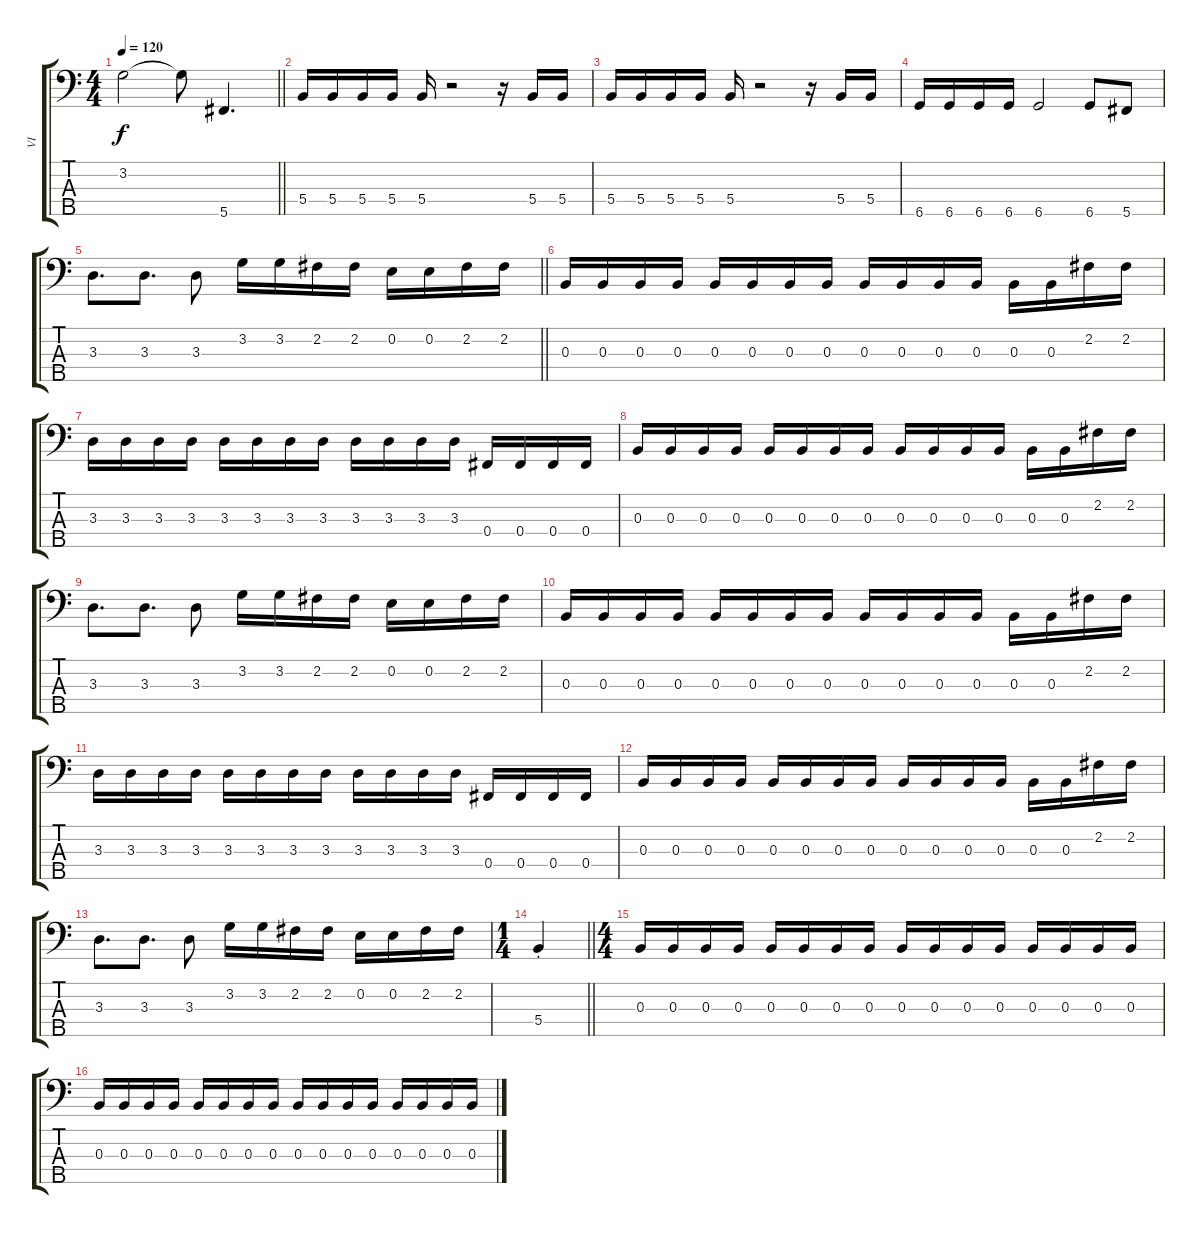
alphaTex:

\track ("VI" "VI") {instrument electricbassfinger}
\staff {score tabs}
\tuning (A2 E2 B1 Gb1 Db1) {hide}
\ts (4 4)
\tempo 120
\clef f4
\barLineRight lightlight
\ks c
3.2{t}.2{dy f} 3.2{t}.8 5.5.4{d} |
5.4.16 5.4.16 5.4.16 5.4.16 5.4.16 r.2 r.16 5.4.16 5.4.16 |
5.4.16 5.4.16 5.4.16 5.4.16 5.4.16 r.2 r.16 5.4.16 5.4.16 |
6.5.16 6.5.16 6.5.16 6.5.16 6.5.2 6.5.8 5.5.8 |
\barLineRight lightlight
3.3.8{d} 3.3.8{d} 3.3.8 3.2.16{volume 16 instrument electricbasspick} 3.2.16 2.2.16 2.2.16 0.2.16 0.2.16 2.2.16 2.2.16 |
0.3.16{instrument electricbasspick} 0.3.16 0.3.16 0.3.16 0.3.16 0.3.16 0.3.16 0.3.16 0.3.16 0.3.16 0.3.16 0.3.16 0.3.16 0.3.16 2.2.16 2.2.16 |
3.3.16 3.3.16 3.3.16 3.3.16 3.3.16 3.3.16 3.3.16 3.3.16 3.3.16 3.3.16 3.3.16 3.3.16 0.4.16 0.4.16 0.4.16 0.4.16 |
0.3.16 0.3.16 0.3.16 0.3.16 0.3.16 0.3.16 0.3.16 0.3.16 0.3.16 0.3.16 0.3.16 0.3.16 0.3.16 0.3.16 2.2.16 2.2.16 |
3.3.8{d} 3.3.8{d} 3.3.8 3.2.16 3.2.16 2.2.16 2.2.16 0.2.16 0.2.16 2.2.16 2.2.16 |
0.3.16 0.3.16 0.3.16 0.3.16 0.3.16 0.3.16 0.3.16 0.3.16 0.3.16 0.3.16 0.3.16 0.3.16 0.3.16 0.3.16 2.2.16 2.2.16 |
3.3.16 3.3.16 3.3.16 3.3.16 3.3.16 3.3.16 3.3.16 3.3.16 3.3.16 3.3.16 3.3.16 3.3.16 0.4.16 0.4.16 0.4.16 0.4.16 |
0.3.16 0.3.16 0.3.16 0.3.16 0.3.16 0.3.16 0.3.16 0.3.16 0.3.16 0.3.16 0.3.16 0.3.16 0.3.16 0.3.16 2.2.16 2.2.16 |
3.3.8{d} 3.3.8{d} 3.3.8 3.2.16 3.2.16 2.2.16 2.2.16 0.2.16 0.2.16 2.2.16 2.2.16 |
\ts (1 4)
\barLineRight lightlight
5.4{st}.4 |
\ts (4 4)
0.3.16{instrument electricbasspick} 0.3.16 0.3.16 0.3.16 0.3.16 0.3.16 0.3.16 0.3.16 0.3.16 0.3.16 0.3.16 0.3.16 0.3.16 0.3.16 0.3.16 0.3.16 |
0.3.16 0.3.16 0.3.16 0.3.16 0.3.16 0.3.16 0.3.16 0.3.16 0.3.16 0.3.16 0.3.16 0.3.16 0.3.16 0.3.16 0.3.16 0.3.16
